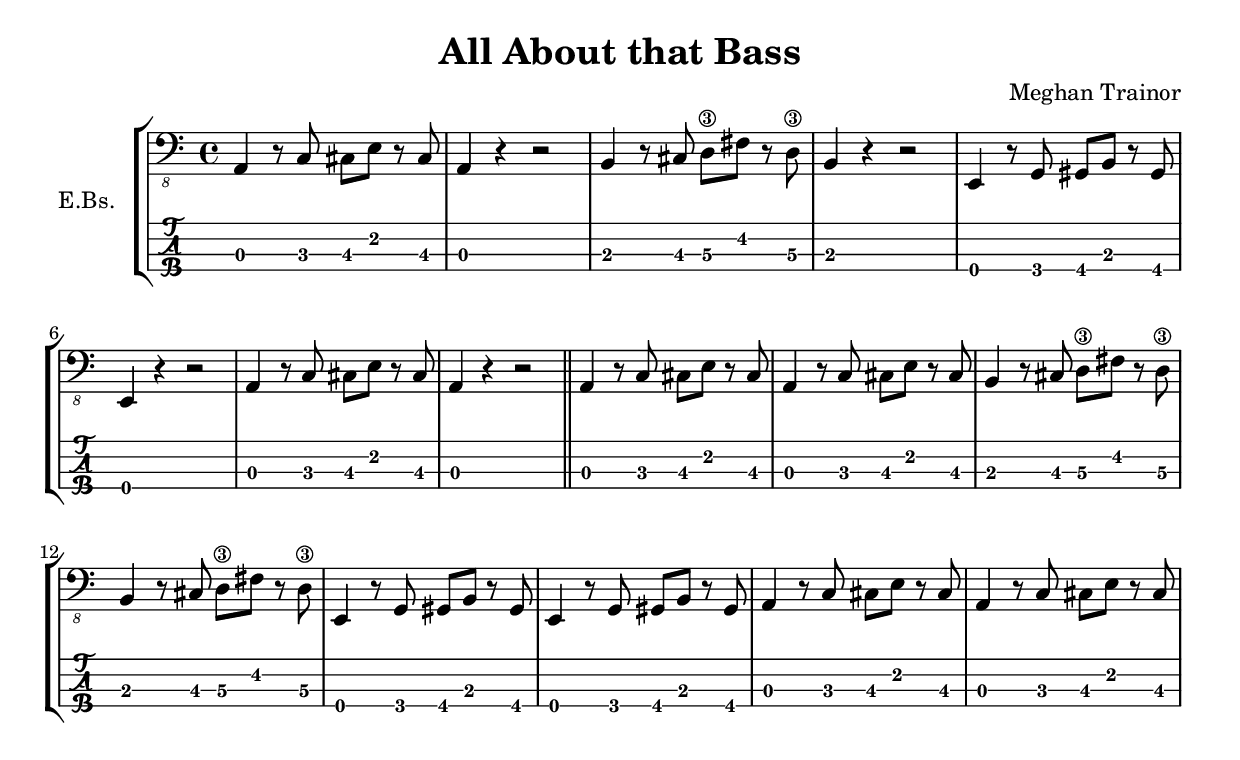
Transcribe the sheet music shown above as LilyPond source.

\version "2.19.82"

\header {
	title = "All About that Bass"
    composer = "Meghan Trainor"
}

global = {
	\key c \major
	\time 4/4
}

electricBass_allaboutthatbass = \relative c, {
	a4 r8 c8 cis8 e8 r8 cis8 |
	a4 r4 r2 |
	
	b4 r8	cis8 d8\3	fis8	r8 d8\3 |
	b4 r4 r2 |
	
	e,4 r8 g8 gis8 b8 r8 gis8 |
	e4 r4 r2 |
	
	a4 r8 c8 cis8 e8 r8 cis8 |
	a4 r4 r2 |
	%%
	\bar "||"
	
	a4 r8 c8 cis8 e8 r8 cis8 |
	a4 r8 c8 cis8 e8 r8 cis8 |
	
	b4 r8	cis8 d8\3	fis8	r8 d8\3 |
	b4 r8	cis8 d8\3	fis8	r8 d8\3 |
	
	e,4 r8 g8 gis8 b8 r8 gis8 |
	e4 r8 g8 gis8 b8 r8 gis8 |
	
	a4 r8 c8 cis8 e8 r8 cis8 |
	a4 r8 c8 cis8 e8 r8 cis8 |
	
}

\score {
	\new StaffGroup \with {
		\consists "Instrument_name_engraver"
		instrumentName = "E.Bs."
	} <<
		\new Staff \with {
			midiInstrument = "electric bass (finger)"
		} { \clef "bass_8" \electricBass_allaboutthatbass }
		\new TabStaff \with {
			stringTunings = #bass-tuning
		} \electricBass_allaboutthatbass
	>>
	\layout { }
	\midi {
		\tempo 4=100
	}
}
